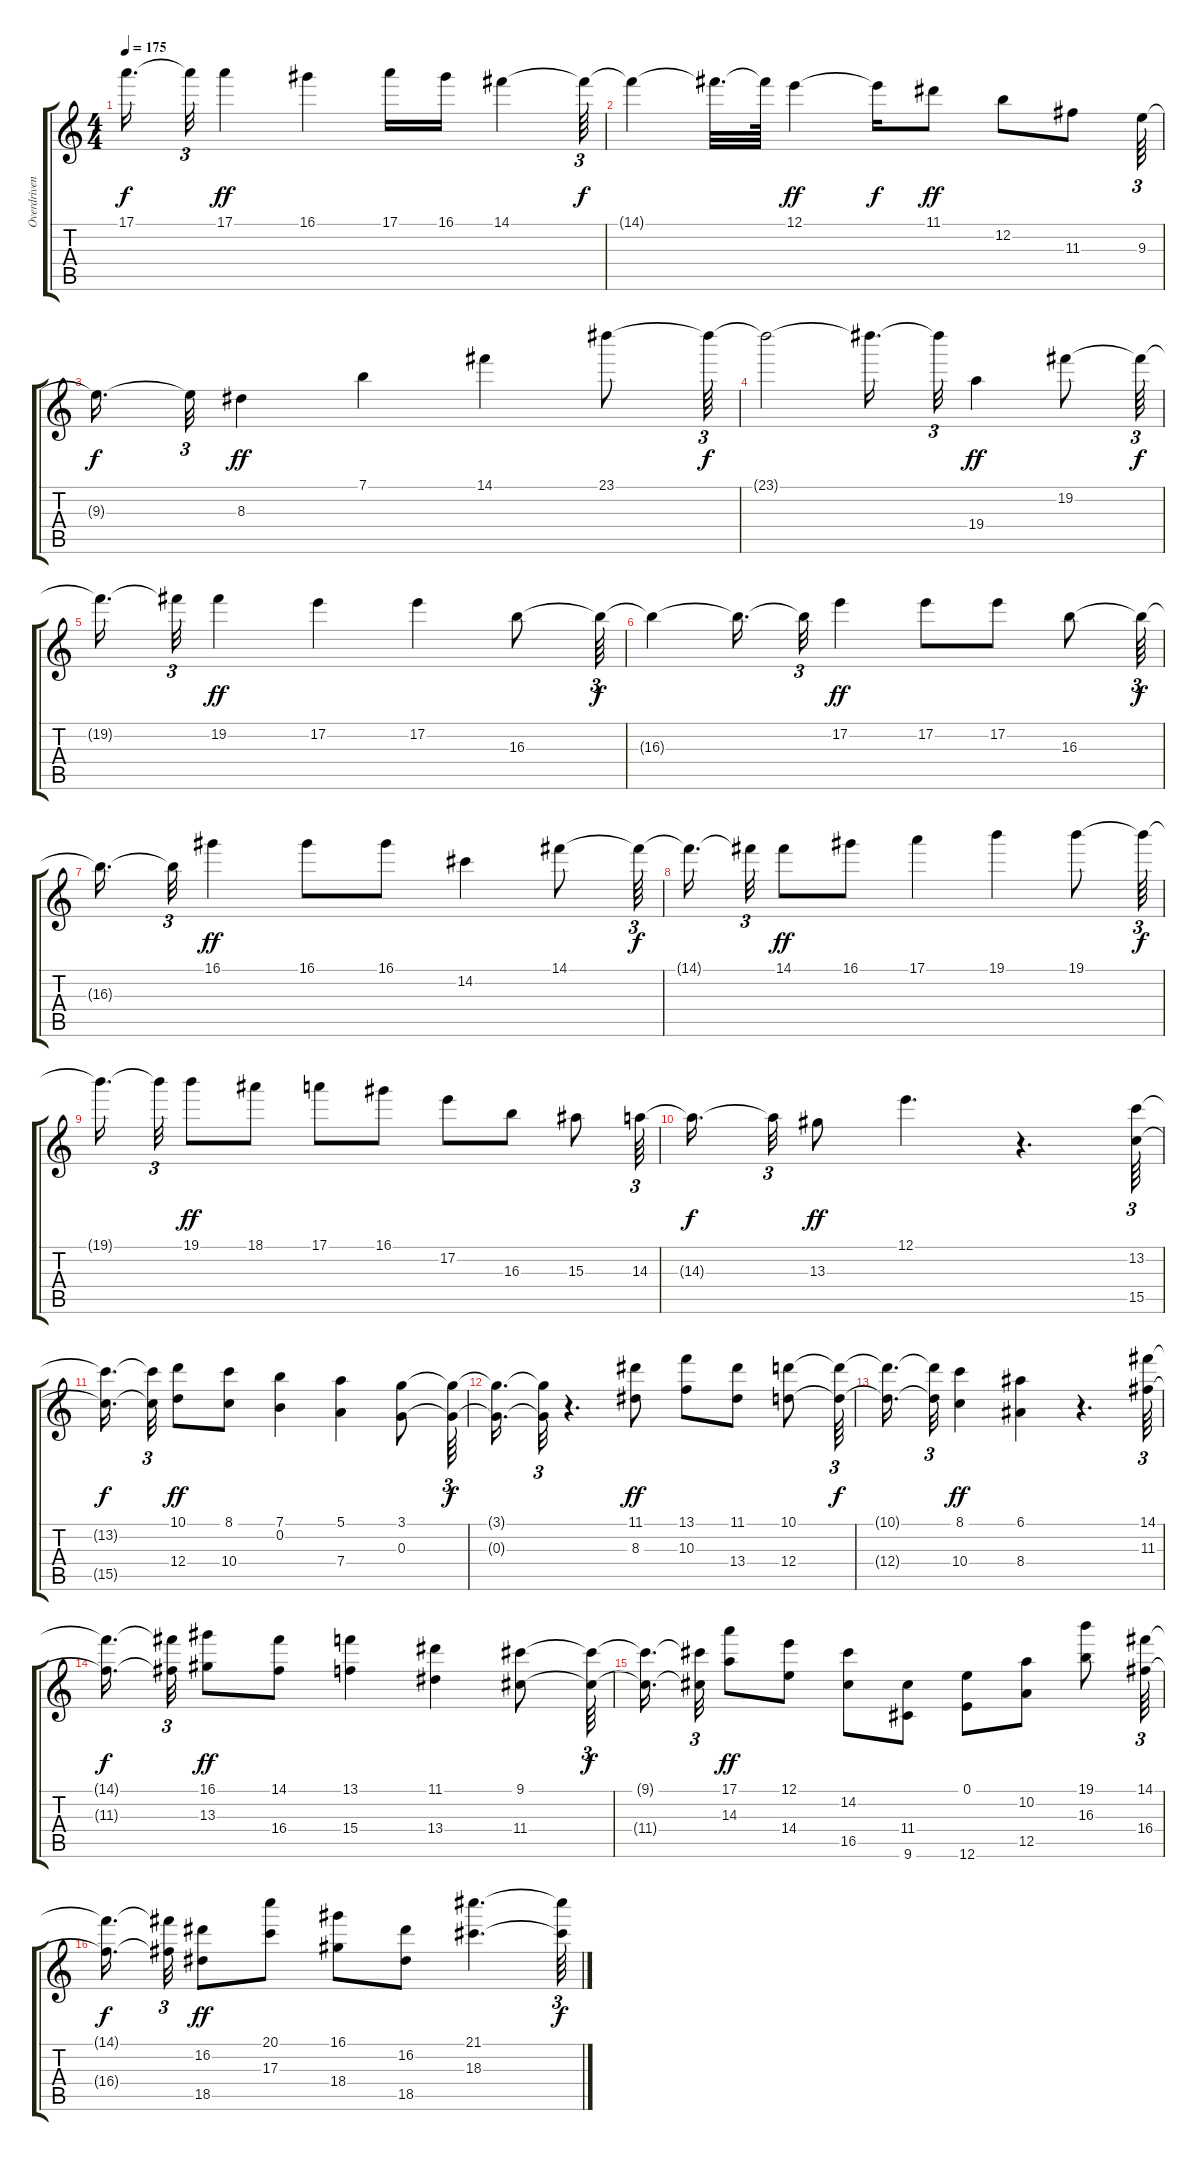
\track ("Overdriven Guitar Neck P/up." "Overdriven") {instrument overdrivenguitar}
\staff {score tabs}
\tuning (E4 B3 G3 D3 A2 E2) {hide}
\ts (4 4)
\tempo 175
\clef g2
\ks c
17.1{t}.16{d dy f} 17.1{t}.32{tu (3 2)} 17.1.4{dy ff} 16.1.4 17.1.16 16.1.16 14.1.4 14.1{t}.64{tu (3 2) dy f} |
14.1{t}.4 14.1{t}.32{d} 14.1{t}.64 12.1.4{dy ff} 12.1{t}.16{dy f} 11.1.8{dy ff} 12.2.8 11.3.8 9.3.64{tu (3 2)} |
9.3{t}.16{d dy f} 9.3{t}.32{tu (3 2)} 8.3.4{dy ff} 7.1.4 14.1.4 23.1.8 23.1{t}.64{tu (3 2) dy f} |
23.1{t}.2 23.1{t}.16{d} 23.1{t}.32{tu (3 2)} 19.4.4{dy ff} 19.2.8 19.2{t}.64{tu (3 2) dy f} |
19.2{t}.16{d} 19.2{t}.32{tu (3 2)} 19.2.4{dy ff} 17.2.4 17.2.4 16.3.8 16.3{t}.64{tu (3 2) dy f} |
16.3{t}.4 16.3{t}.16{d} 16.3{t}.32{tu (3 2)} 17.2.4{dy ff} 17.2.8 17.2.8 16.3.8 16.3{t}.64{tu (3 2) dy f} |
16.3{t}.16{d} 16.3{t}.32{tu (3 2)} 16.1.4{dy ff} 16.1.8 16.1.8 14.2.4 14.1.8 14.1{t}.64{tu (3 2) dy f} |
14.1{t}.16{d beam splitsecondary} 14.1{t}.32{tu (3 2)} 14.1.8{dy ff} 16.1.8 17.1.4 19.1.4 19.1.8 19.1{t}.64{tu (3 2) dy f} |
19.1{t}.16{d beam splitsecondary} 19.1{t}.32{tu (3 2)} 19.1.8{dy ff} 18.1.8 17.1.8 16.1.8 17.2.8 16.3.8 15.3.8 14.3.64{tu (3 2)} |
14.3{t}.16{d dy f beam splitsecondary} 14.3{t}.32{tu (3 2)} 13.3.8{dy ff} 12.1.4{d} r.4{d} (13.2 15.5).64{tu (3 2)} |
(13.2{t} 15.5{t}).16{d dy f beam splitsecondary} (13.2{t} 15.5{t}).32{tu (3 2)} (10.1 12.4).8{dy ff} (8.1 10.4).8 (7.1 0.2).4 (5.1 7.4).4 (3.1 0.3).8 (3.1{t} 0.3{t}).64{tu (3 2) dy f} |
(3.1{t} 0.3{t}).16{d} (3.1{t} 0.3{t}).32{tu (3 2)} r.4{d} (11.1 8.3).8{dy ff} (13.1 10.3).8 (11.1 13.4).8 (10.1 12.4).8 (10.1{t} 12.4{t}).64{tu (3 2) dy f} |
(10.1{t} 12.4{t}).16{d} (10.1{t} 12.4{t}).32{tu (3 2)} (8.1 10.4).4{dy ff} (6.1 8.4).4 r.4{d} (14.1 11.3).64{tu (3 2)} |
(14.1{t} 11.3{t}).16{d dy f beam splitsecondary} (14.1{t} 11.3{t}).32{tu (3 2)} (16.1 13.3).8{dy ff} (14.1 16.4).8 (13.1 15.4).4 (11.1 13.4).4 (9.1 11.4).8 (9.1{t} 11.4{t}).64{tu (3 2) dy f} |
(9.1{t} 11.4{t}).16{d beam splitsecondary} (9.1{t} 11.4{t}).32{tu (3 2)} (17.1 14.3).8{dy ff} (12.1 14.4).8 (14.2 16.5).8 (11.4 9.6).8 (0.1 12.6).8 (10.2 12.5).8 (19.1 16.3).8 (14.1 16.4).64{tu (3 2)} |
(14.1{t} 16.4{t}).16{d dy f beam splitsecondary} (14.1{t} 16.4{t}).32{tu (3 2)} (16.2 18.5).8{dy ff} (20.1 17.3).8 (16.1 18.4).8 (16.2 18.5).8 (21.1 18.3).4{d} (21.1{t} 18.3{t}).64{tu (3 2) dy f}
